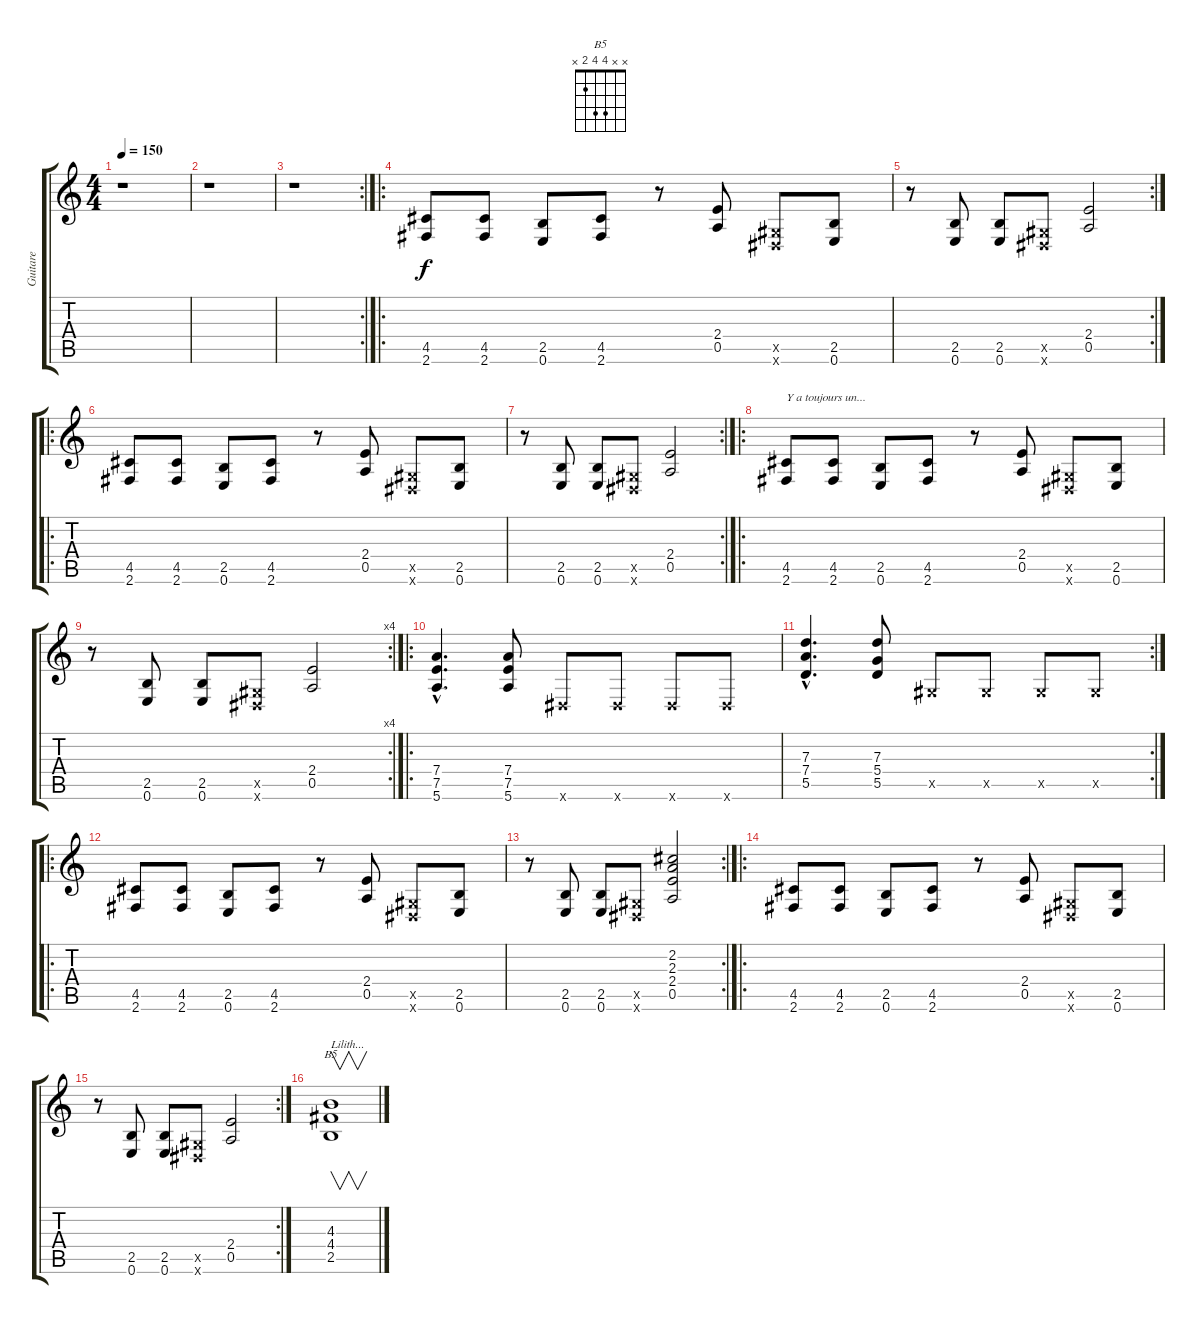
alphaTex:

\track ("Guitare" "Guitare") {instrument electricguitarclean}
\staff {score tabs}
\tuning (E4 B3 G3 D3 A2 E2) {hide}
\chord ("B5" x x 4 4 2 x)
\ts (4 4)
\tempo 150
\clef g2
\ks c
r.1{dy f} |
r.1 |
\rc 2
r.1 |
\ro
(4.5 2.6).8 (4.5 2.6).8 (2.5 0.6).8 (4.5 2.6).8 r.8 (2.4 0.5).8 (-1.5{x} -1.6{x}).8 (2.5 0.6).8 |
\rc 2
r.8 (2.5 0.6).8 (2.5 0.6).8 (-1.5{x} -1.6{x}).8 (2.4 0.5).2 |
\ro
(4.5 2.6).8 (4.5 2.6).8 (2.5 0.6).8 (4.5 2.6).8 r.8 (2.4 0.5).8 (-1.5{x} -1.6{x}).8 (2.5 0.6).8 |
\rc 2
r.8 (2.5 0.6).8 (2.5 0.6).8 (-1.5{x} -1.6{x}).8 (2.4 0.5).2 |
\ro
(4.5 2.6).8{txt "Y a toujours un..."} (4.5 2.6).8 (2.5 0.6).8 (4.5 2.6).8 r.8 (2.4 0.5).8 (-1.5{x} -1.6{x}).8 (2.5 0.6).8 |
\rc 4
r.8 (2.5 0.6).8 (2.5 0.6).8 (-1.5{x} -1.6{x}).8 (2.4 0.5).2 |
\ro
(7.4{hac} 7.5{hac} 5.6{hac}).4{d} (7.4 7.5 5.6).8 -1.6{x}.8 -1.6{x}.8 -1.6{x}.8 -1.6{x}.8 |
\rc 2
(7.3{hac} 7.4{hac} 5.5{hac}).4{d} (7.3 5.4 5.5).8 -1.5{x}.8 -1.5{x}.8 -1.5{x}.8 -1.5{x}.8 |
\ro
(4.5 2.6).8 (4.5 2.6).8 (2.5 0.6).8 (4.5 2.6).8 r.8 (2.4 0.5).8 (-1.5{x} -1.6{x}).8 (2.5 0.6).8 |
\rc 2
r.8 (2.5 0.6).8 (2.5 0.6).8 (-1.5{x} -1.6{x}).8 (2.2 2.3 2.4 0.5).2 |
\ro
(4.5 2.6).8 (4.5 2.6).8 (2.5 0.6).8 (4.5 2.6).8 r.8 (2.4 0.5).8 (-1.5{x} -1.6{x}).8 (2.5 0.6).8 |
\rc 2
r.8 (2.5 0.6).8 (2.5 0.6).8 (-1.5{x} -1.6{x}).8 (2.4 0.5).2 |
(4.3 4.4 2.5).1{v ch "B5" txt "Lilith..." instrument overdrivenguitar}
